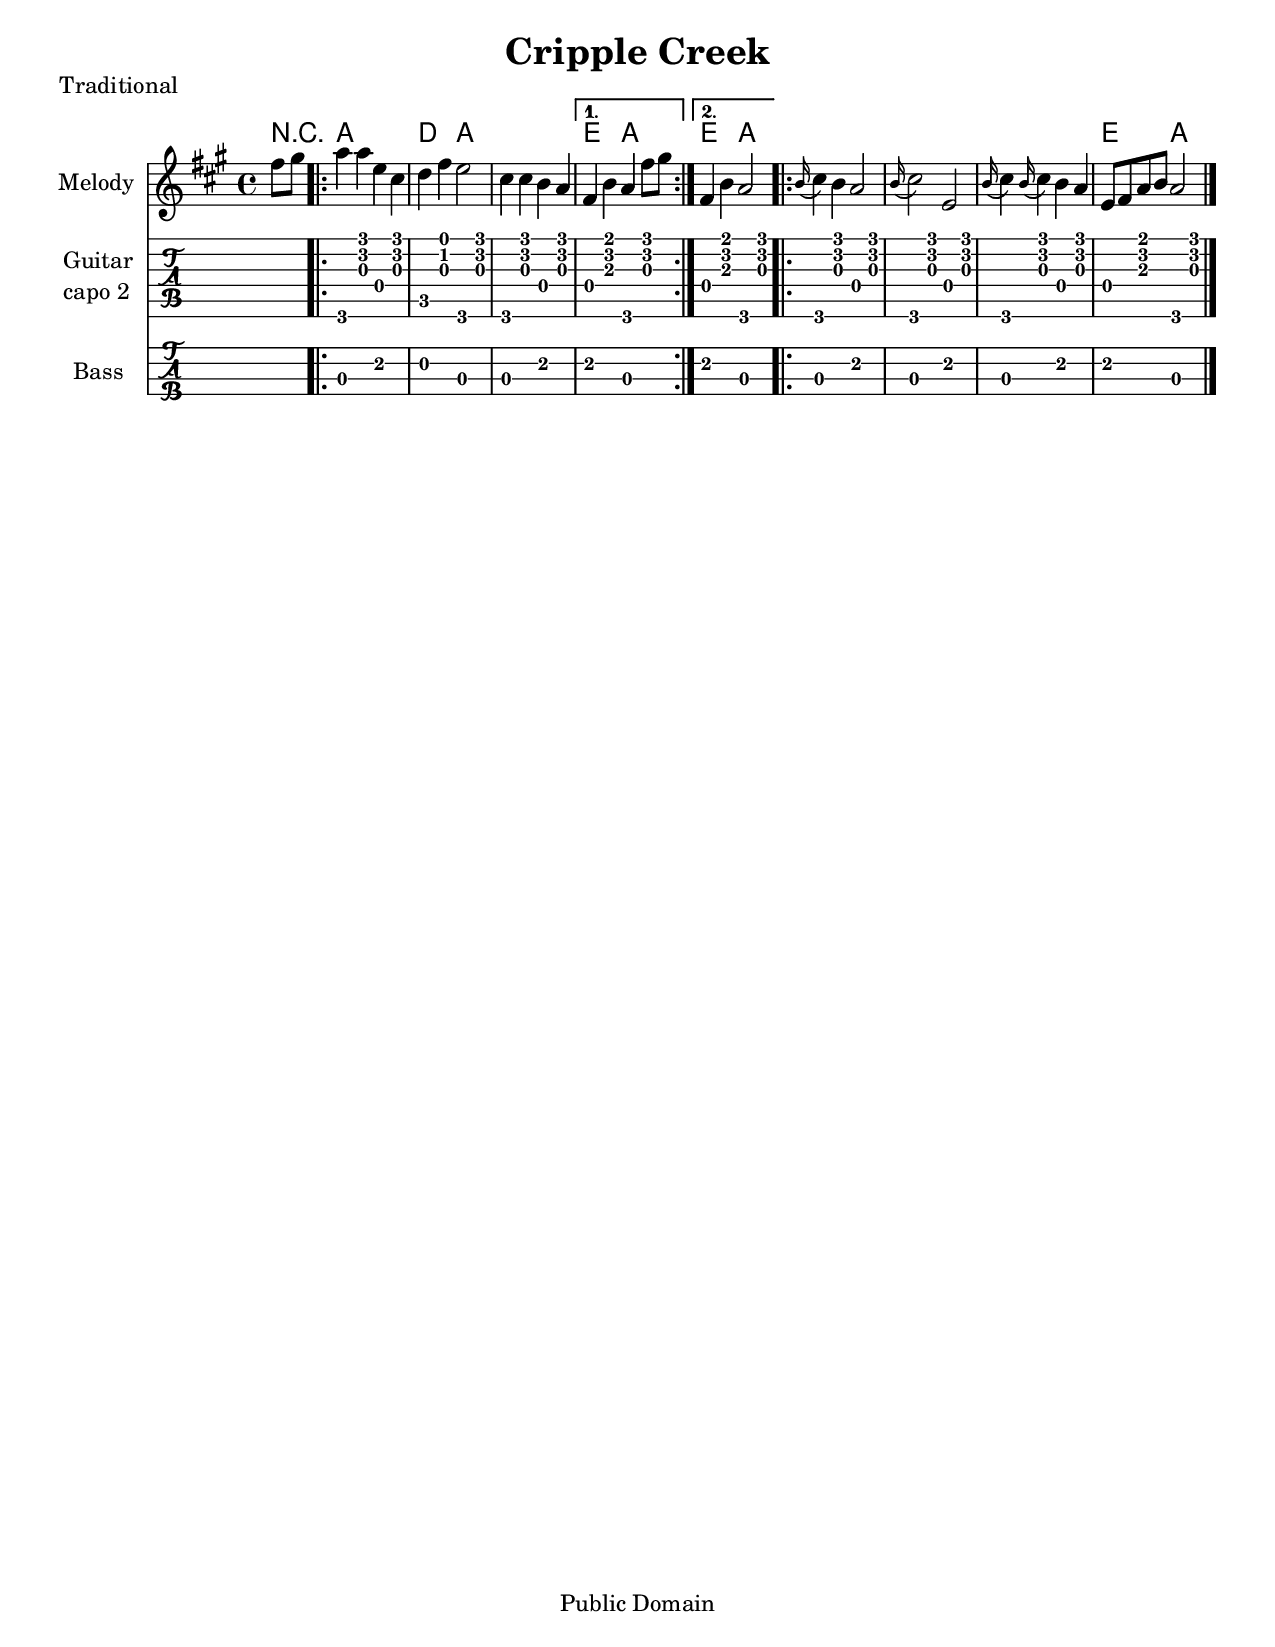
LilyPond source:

\version "2.6.3"
\header {
  title = "Cripple Creek"
  piece = "Traditional"
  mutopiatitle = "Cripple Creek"
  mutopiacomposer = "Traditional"
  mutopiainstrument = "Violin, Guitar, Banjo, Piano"
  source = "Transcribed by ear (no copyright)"
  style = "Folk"
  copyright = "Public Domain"
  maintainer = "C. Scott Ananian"
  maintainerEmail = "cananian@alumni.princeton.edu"
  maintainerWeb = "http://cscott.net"
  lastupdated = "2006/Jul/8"
  meter = 129
}
#(set-default-paper-size "letter")

melody = \relative c''
{
  \set Staff.instrument = "Melody "
  \set Staff.midiInstrument = "fiddle"
  \key g \major
  \time 4/4

  \partial 8*2
  e8 fis

  \repeat volta 2 {
  g4 g d b |
  c4 e d2 |
  b4 b a g |
  } \alternative {
    { e4 a g e'8 fis |}
    { e,4 a g2 |}
  }
  \repeat volta 2 {
    \appoggiatura a16 b4 a4 g2 |
    \appoggiatura a16 b2 d,2 |
    \appoggiatura a'16 b4 \appoggiatura a16 b4 a4 g |
    d8 e g a g2 |
  }
  \bar "|."
}
alternate = \relative c''
{
  \set Staff.instrument = "Alt. Melody "
  \set Staff.midiInstrument = "fiddle"
  \key g \major
  \time 4/4

  \partial 8*2
  d16(e)
  \repeat volta 2 {
    g8 g d g | c,16 d e8 d4 |
    g8 g d g |
  } \alternative {
    { d16 b a8 g4 } { d'16 b a8 g4 }
  }
}

bass = \relative c,
{
  \set Staff.midiInstrument = "acoustic bass"
  \key g \major
  \time 4/4
  \partial 8*2
  r4
  \repeat volta 2 {
    g4 r d' r | c4 r g r |
    g4 r d' r |
  } \alternative {
    { d4 r g, r | }
    { d'4 r g, r | }
  }
  \repeat volta 2 {
    \grace s16 g4 r d' r | g,4 r d' r | g,4 r d' r | d4 r g, r |
  }
}

harmonies = \chordmode {
   \set Staff.midiInstrument = "pizzicato strings"
   \time 4/4
   \partial 8*2 r4
   \repeat volta 2 {
   g2 g | c g |
   g2 g | 
   } \alternative {
     { d2 g }
     { d2 g }
   }
   \repeat volta 2 {
     \grace s16 g2 g | g g | g g | d g |
   }
}

guitarA = \relative c
{
  r4
  \repeat volta 2 {
    g2 d' | c2 g | g2 d' |
  } \alternative {
    { d2 g, | }
    { d'2 g, | }
  }
  \repeat volta 2 {
    \grace s16 g2 d' | g,2 d' | g,2 d' | d2 g, |
  }
}
guitarB = \relative c
{
  s4 \arpeggioUp
  \repeat volta 2 {
    s4 <g' d' g>\arpeggio s4 <g d' g>\arpeggio |
    s4 <g c e>\arpeggio s4 <g d' g>\arpeggio |
    s4 <g d' g>\arpeggio s4 <g d' g>\arpeggio |
  } \alternative {
    { s4 <a d fis>\arpeggio s4 <g d' g>\arpeggio | }
    { s4 <a d fis>\arpeggio s4 <g d' g>\arpeggio | }
  }
  \repeat volta 2 {
    \grace s16
    s4 <g d' g>\arpeggio s4 <g d' g>\arpeggio |
    s4 <g d' g>\arpeggio s4 <g d' g>\arpeggio |
    s4 <g d' g>\arpeggio s4 <g d' g>\arpeggio |
    s4 <a d fis>\arpeggio s4 <g d' g>\arpeggio |
  }
}


\score {

  <<
    \context ChordNames {
      \set chordChanges = ##t
      \transpose g a \harmonies
    }
    \new Staff << \transpose g a \melody >>
%{
    \new Staff << \clef "treble_8"
		  \new Voice { \transpose g a \guitarA }
		  \new Voice { \transpose g a \guitarB }
		>>
%}
    \new TabStaff << 
      \set TabStaff.instrument = \markup{ \column{ "Guitar" "capo 2" } }
      \time 4/4
      \partial 8*2
      \new TabVoice \guitarA
      \new TabVoice \guitarB
    >>
    \new TabStaff <<
      \set TabStaff.instrument = "Bass"
      \set TabStaff.stringTunings = #bass-tuning
      \transpose g a \bass
    >>
  >>
  \layout { }
}

\score {
  \unfoldRepeats
  \context PianoStaff <<
    \context Staff=melody << \melody >>
    \context Staff=guitar <<
      \set Staff.midiInstrument = "acoustic guitar (steel)"
      \time 4/4
      \partial 8*2
      \new Voice \guitarA
      \new Voice \guitarB >>
    \context Staff=bass << \bass >>
%    \context Staff=chords << r4\p \harmonies >>
  >>
  \midi {
    \tempo 2=120
  }
}
